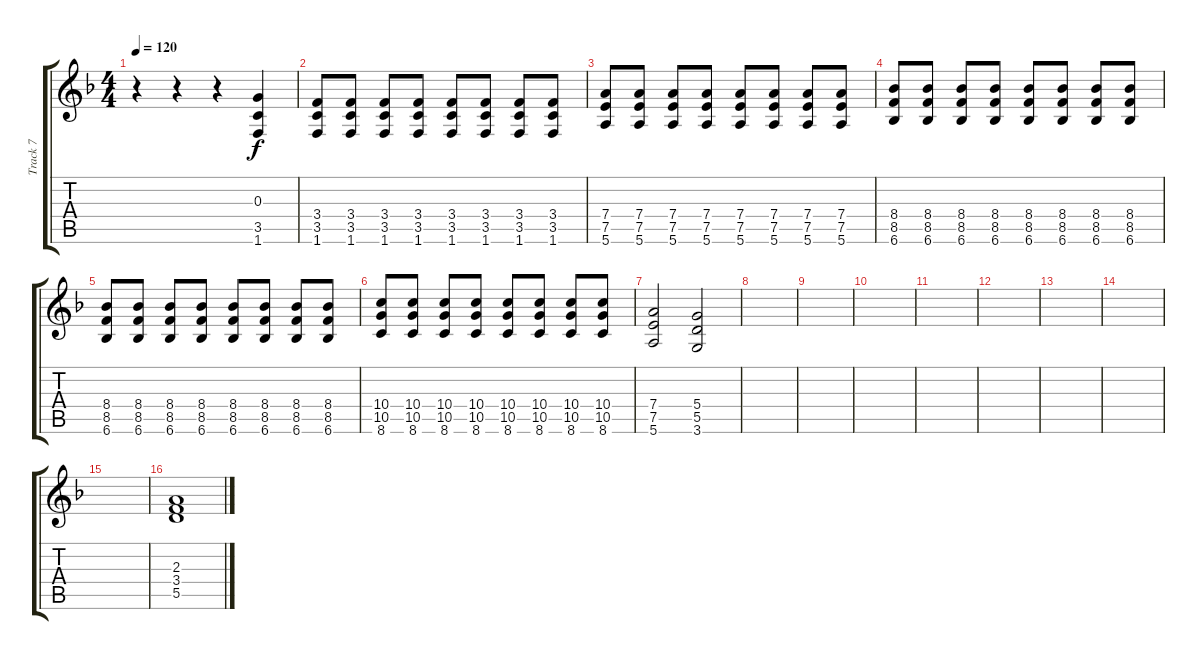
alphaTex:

\track ("Track 7" "Track 7") {instrument overdrivenguitar}
\staff {score tabs}
\tuning (E4 B3 G3 D3 A2 E2) {hide}
\ts (4 4)
\tempo 120
\clef g2
\ks f
r.4{dy f} r.4 r.4 (0.3 3.5 1.6).4 |
(3.4 3.5 1.6).8 (3.4 3.5 1.6).8 (3.4 3.5 1.6).8 (3.4 3.5 1.6).8 (3.4 3.5 1.6).8 (3.4 3.5 1.6).8 (3.4 3.5 1.6).8 (3.4 3.5 1.6).8 |
(7.4 7.5 5.6).8 (7.4 7.5 5.6).8 (7.4 7.5 5.6).8 (7.4 7.5 5.6).8 (7.4 7.5 5.6).8 (7.4 7.5 5.6).8 (7.4 7.5 5.6).8 (7.4 7.5 5.6).8 |
(8.4 8.5 6.6).8 (8.4 8.5 6.6).8 (8.4 8.5 6.6).8 (8.4 8.5 6.6).8 (8.4 8.5 6.6).8 (8.4 8.5 6.6).8 (8.4 8.5 6.6).8 (8.4 8.5 6.6).8 |
(8.4 8.5 6.6).8 (8.4 8.5 6.6).8 (8.4 8.5 6.6).8 (8.4 8.5 6.6).8 (8.4 8.5 6.6).8 (8.4 8.5 6.6).8 (8.4 8.5 6.6).8 (8.4 8.5 6.6).8 |
(10.4 10.5 8.6).8 (10.4 10.5 8.6).8 (10.4 10.5 8.6).8 (10.4 10.5 8.6).8 (10.4 10.5 8.6).8 (10.4 10.5 8.6).8 (10.4 10.5 8.6).8 (10.4 10.5 8.6).8 |
(7.4 7.5 5.6).2 (5.4 5.5 3.6).2 |
|
|
|
|
|
|
|
|
(2.3 3.4 5.5).1
